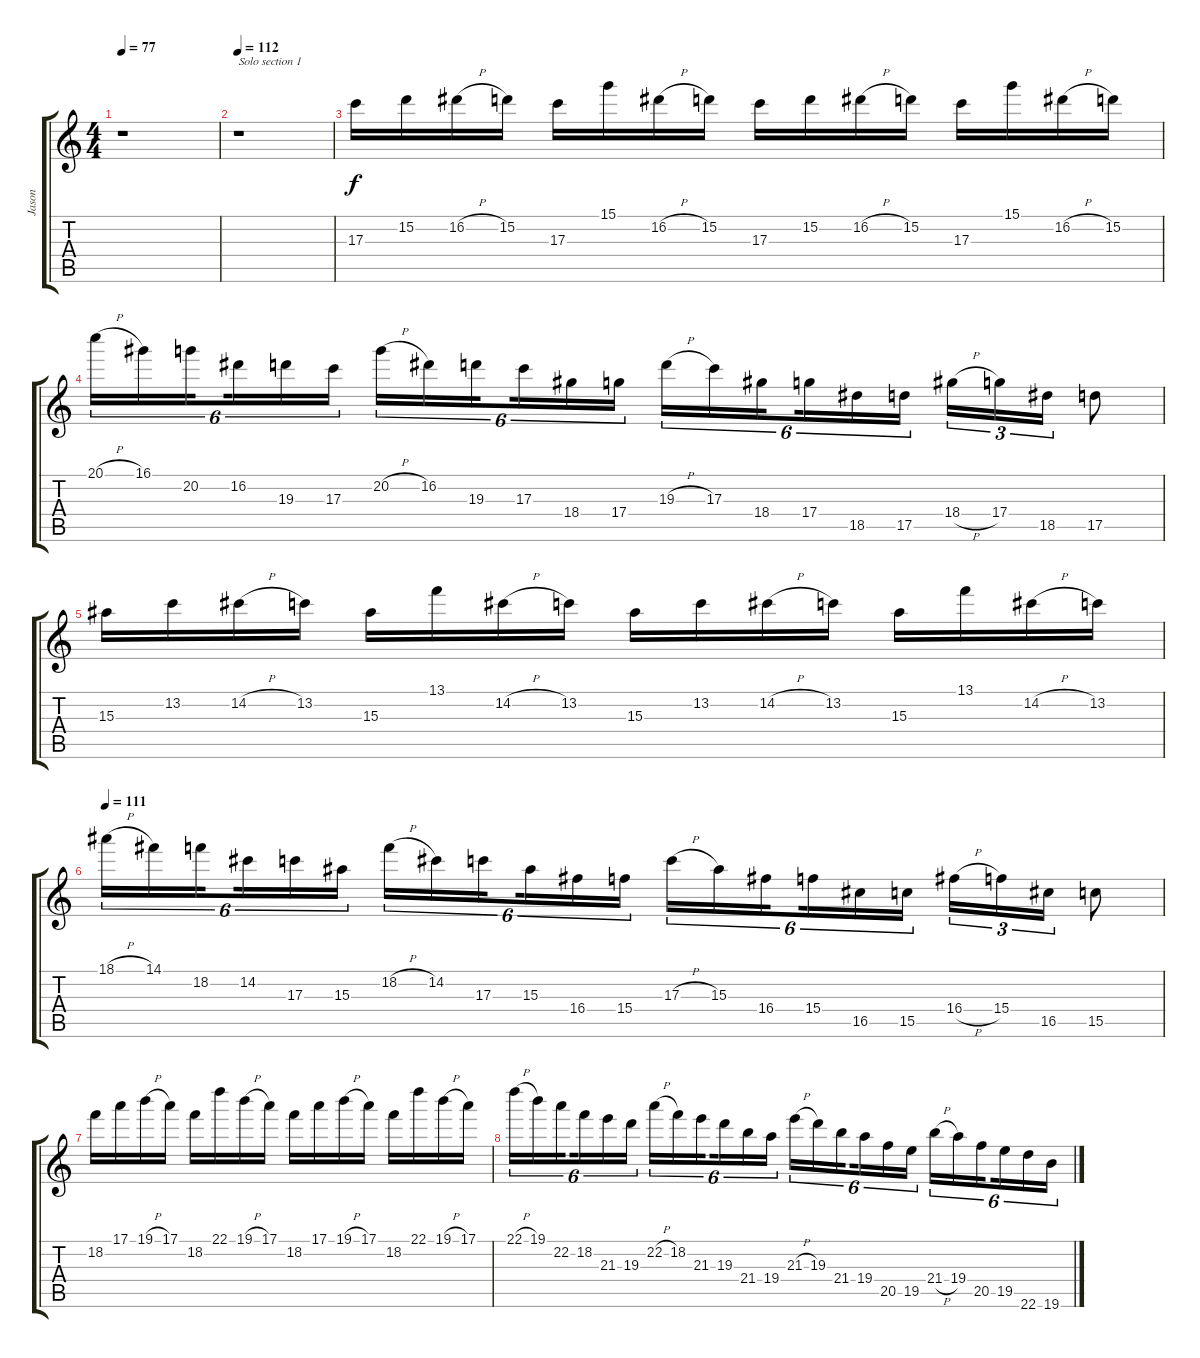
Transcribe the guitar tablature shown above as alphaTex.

\track ("Jason" "Jason") {instrument distortionguitar}
\staff {score tabs}
\tuning (E4 B3 G3 D3 A2 E2) {hide}
\ts (4 4)
\tempo 77
\clef g2
\ks c
r.1{dy f} |
\tempo 112
r.1{txt "Solo section 1"} |
17.3.16 15.2.16 16.2{h}.16 15.2.16 17.3.16 15.1.16 16.2{h}.16 15.2.16 17.3.16 15.2.16 16.2{h}.16 15.2.16 17.3.16 15.1.16 16.2{h}.16 15.2.16 |
20.1{h}.16{tu (6 4)} 16.1.16{tu (6 4)} 20.2.16{tu (6 4) beam splitsecondary} 16.2.16{tu (6 4)} 19.3.16{tu (6 4)} 17.3.16{tu (6 4)} 20.2{h}.16{tu (6 4)} 16.2.16{tu (6 4)} 19.3.16{tu (6 4) beam splitsecondary} 17.3.16{tu (6 4)} 18.4.16{tu (6 4)} 17.4.16{tu (6 4)} 19.3{h}.16{tu (6 4)} 17.3.16{tu (6 4)} 18.4.16{tu (6 4) beam splitsecondary} 17.4.16{tu (6 4)} 18.5.16{tu (6 4)} 17.5.16{tu (6 4)} 18.4{h}.16{tu (3 2)} 17.4.16{tu (3 2)} 18.5.16{tu (3 2)} 17.5.8 |
15.3.16 13.2.16 14.2{h}.16 13.2.16 15.3.16 13.1.16 14.2{h}.16 13.2.16 15.3.16 13.2.16 14.2{h}.16 13.2.16 15.3.16 13.1.16 14.2{h}.16 13.2.16 |
\tempo 111
18.1{h}.16{tu (6 4)} 14.1.16{tu (6 4)} 18.2.16{tu (6 4) beam splitsecondary} 14.2.16{tu (6 4)} 17.3.16{tu (6 4)} 15.3.16{tu (6 4)} 18.2{h}.16{tu (6 4)} 14.2.16{tu (6 4)} 17.3.16{tu (6 4) beam splitsecondary} 15.3.16{tu (6 4)} 16.4.16{tu (6 4)} 15.4.16{tu (6 4)} 17.3{h}.16{tu (6 4)} 15.3.16{tu (6 4)} 16.4.16{tu (6 4) beam splitsecondary} 15.4.16{tu (6 4)} 16.5.16{tu (6 4)} 15.5.16{tu (6 4)} 16.4{h}.16{tu (3 2)} 15.4.16{tu (3 2)} 16.5.16{tu (3 2)} 15.5.8 |
18.2.16 17.1.16 19.1{h}.16 17.1.16 18.2.16 22.1.16 19.1{h}.16 17.1.16 18.2.16 17.1.16 19.1{h}.16 17.1.16 18.2.16 22.1.16 19.1{h}.16 17.1.16 |
22.1{h}.16{tu (6 4)} 19.1.16{tu (6 4)} 22.2.16{tu (6 4) beam splitsecondary} 18.2.16{tu (6 4)} 21.3.16{tu (6 4)} 19.3.16{tu (6 4)} 22.2{h}.16{tu (6 4)} 18.2.16{tu (6 4)} 21.3.16{tu (6 4) beam splitsecondary} 19.3.16{tu (6 4)} 21.4.16{tu (6 4)} 19.4.16{tu (6 4)} 21.3{h}.16{tu (6 4)} 19.3.16{tu (6 4)} 21.4.16{tu (6 4) beam splitsecondary} 19.4.16{tu (6 4)} 20.5.16{tu (6 4)} 19.5.16{tu (6 4)} 21.4{h}.16{tu (6 4)} 19.4.16{tu (6 4)} 20.5.16{tu (6 4) beam splitsecondary} 19.5.16{tu (6 4)} 22.6.16{tu (6 4)} 19.6.16{tu (6 4)}
